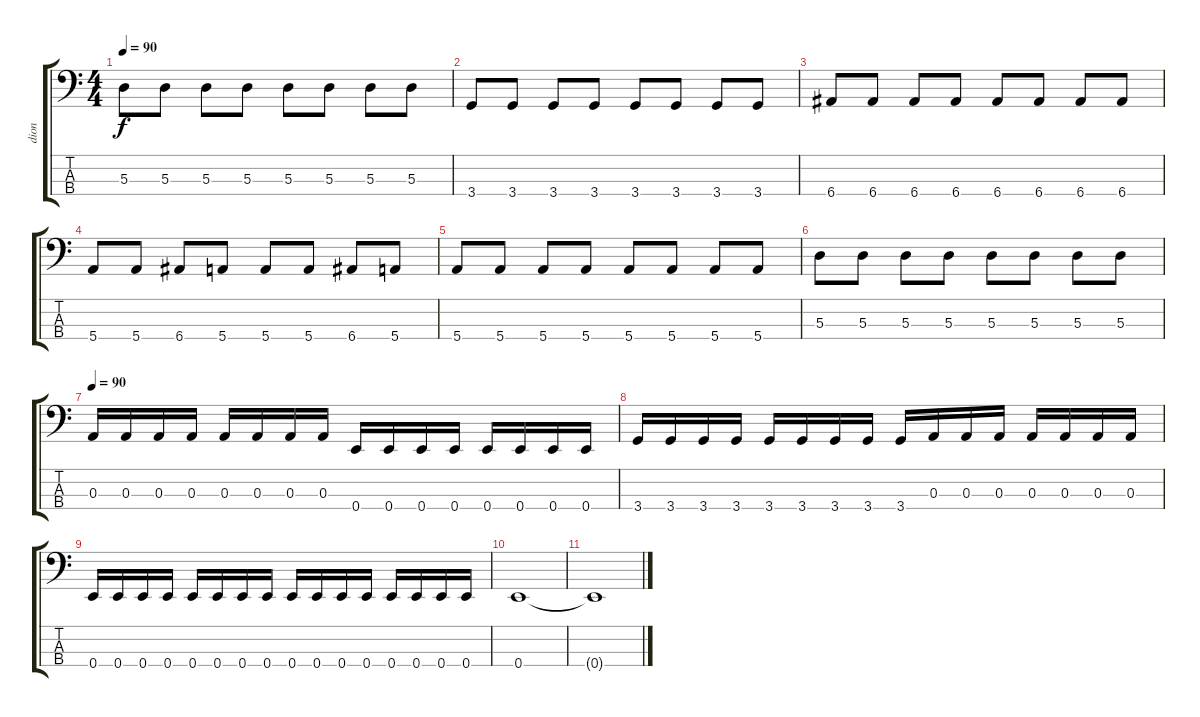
\track ("dion" "dion") {instrument electricbassfinger}
\staff {score tabs}
\tuning (G2 D2 A1 E1) {hide}
\ts (4 4)
\tempo 90
\clef f4
\ks c
5.3.8{dy f} 5.3.8 5.3.8 5.3.8 5.3.8 5.3.8 5.3.8 5.3.8 |
3.4.8 3.4.8 3.4.8 3.4.8 3.4.8 3.4.8 3.4.8 3.4.8 |
6.4.8 6.4.8 6.4.8 6.4.8 6.4.8 6.4.8 6.4.8 6.4.8 |
5.4.8 5.4.8 6.4.8 5.4.8 5.4.8 5.4.8 6.4.8 5.4.8 |
5.4.8 5.4.8 5.4.8 5.4.8 5.4.8 5.4.8 5.4.8 5.4.8 |
5.3.8 5.3.8 5.3.8 5.3.8 5.3.8 5.3.8 5.3.8 5.3.8 |
\tempo 90
0.3.16 0.3.16 0.3.16 0.3.16 0.3.16 0.3.16 0.3.16 0.3.16 0.4.16 0.4.16 0.4.16 0.4.16 0.4.16 0.4.16 0.4.16 0.4.16 |
3.4.16 3.4.16 3.4.16 3.4.16 3.4.16 3.4.16 3.4.16 3.4.16 3.4.16 0.3.16 0.3.16 0.3.16 0.3.16 0.3.16 0.3.16 0.3.16 |
0.4.16 0.4.16 0.4.16 0.4.16 0.4.16 0.4.16 0.4.16 0.4.16 0.4.16 0.4.16 0.4.16 0.4.16 0.4.16 0.4.16 0.4.16 0.4.16 |
0.4.1 |
0.4{t}.1
